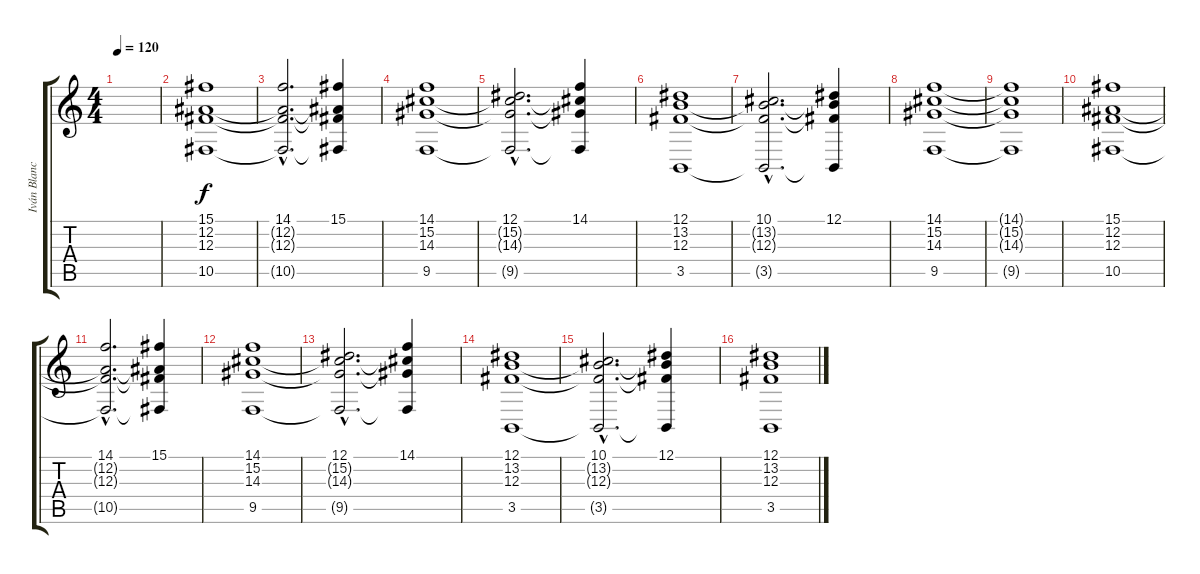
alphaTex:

\track ("Iván Blanco" "Iván Blanc") {instrument stringensemble1}
\staff {score tabs}
\tuning (Eb4 Bb3 Gb3 Db3 Ab2 Eb2) {hide}
\ts (4 4)
\tempo 120
\clef g2
\ks c
|
(15.1 12.2 12.3 10.5).1 |
(14.1{hac} 12.2{hac t} 12.3{hac t} 10.5{hac t}).2{d} (15.1 12.2{t} 12.3{t} 10.5{t}).4 |
(14.1 15.2 14.3 9.5).1 |
(12.1{hac} 15.2{hac t} 14.3{hac t} 9.5{hac t}).2{d} (14.1 15.2{t} 14.3{t} 9.5{t}).4 |
(12.1 13.2 12.3 3.5).1 |
(10.1{hac} 13.2{hac t} 12.3{hac t} 3.5{hac t}).2{d} (12.1 13.2{t} 12.3{t} 3.5{t}).4 |
(14.1 15.2 14.3 9.5).1 |
(14.1{t} 15.2{t} 14.3{t} 9.5{t}).1 |
(15.1 12.2 12.3 10.5).1 |
(14.1{hac} 12.2{hac t} 12.3{hac t} 10.5{hac t}).2{d} (15.1 12.2{t} 12.3{t} 10.5{t}).4 |
(14.1 15.2 14.3 9.5).1 |
(12.1{hac} 15.2{hac t} 14.3{hac t} 9.5{hac t}).2{d} (14.1 15.2{t} 14.3{t} 9.5{t}).4 |
(12.1 13.2 12.3 3.5).1 |
(10.1{hac} 13.2{hac t} 12.3{hac t} 3.5{hac t}).2{d} (12.1 13.2{t} 12.3{t} 3.5{t}).4 |
(12.1 13.2 12.3 3.5).1
